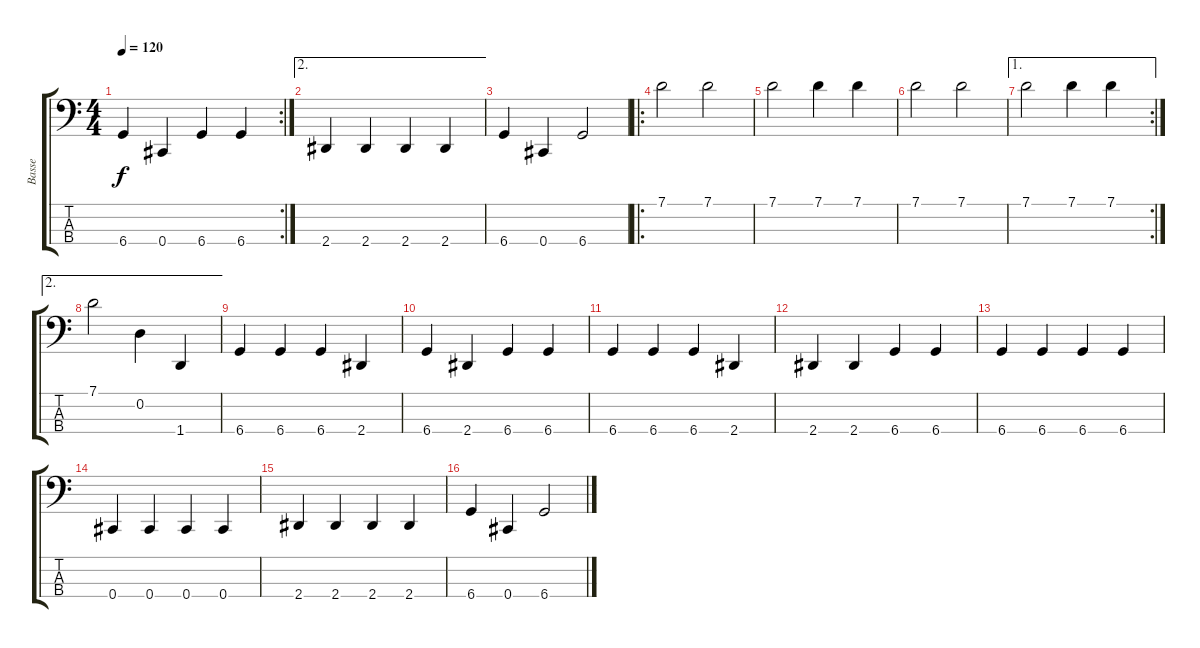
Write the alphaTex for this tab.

\track ("Basse" "Basse") {instrument electricbassfinger}
\staff {score tabs}
\tuning (G2 D2 A1 Db1) {hide}
\rc 2
\ts (4 4)
\tempo 120
\clef f4
\ks c
6.4.4{dy f} 0.4.4 6.4.4 6.4.4 |
\ae 2
2.4.4 2.4.4 2.4.4 2.4.4 |
6.4.4 0.4.4 6.4.2 |
\ro
7.1.2 7.1.2 |
7.1.2 7.1.4 7.1.4 |
7.1.2 7.1.2 |
\ae 1
\rc 2
7.1.2 7.1.4 7.1.4 |
\ae 2
7.1.2 0.2.4 1.4.4 |
6.4.4 6.4.4 6.4.4 2.4.4 |
6.4.4 2.4.4 6.4.4 6.4.4 |
6.4.4 6.4.4 6.4.4 2.4.4 |
2.4.4 2.4.4 6.4.4 6.4.4 |
6.4.4 6.4.4 6.4.4 6.4.4 |
0.4.4 0.4.4 0.4.4 0.4.4 |
2.4.4 2.4.4 2.4.4 2.4.4 |
6.4.4 0.4.4 6.4.2
